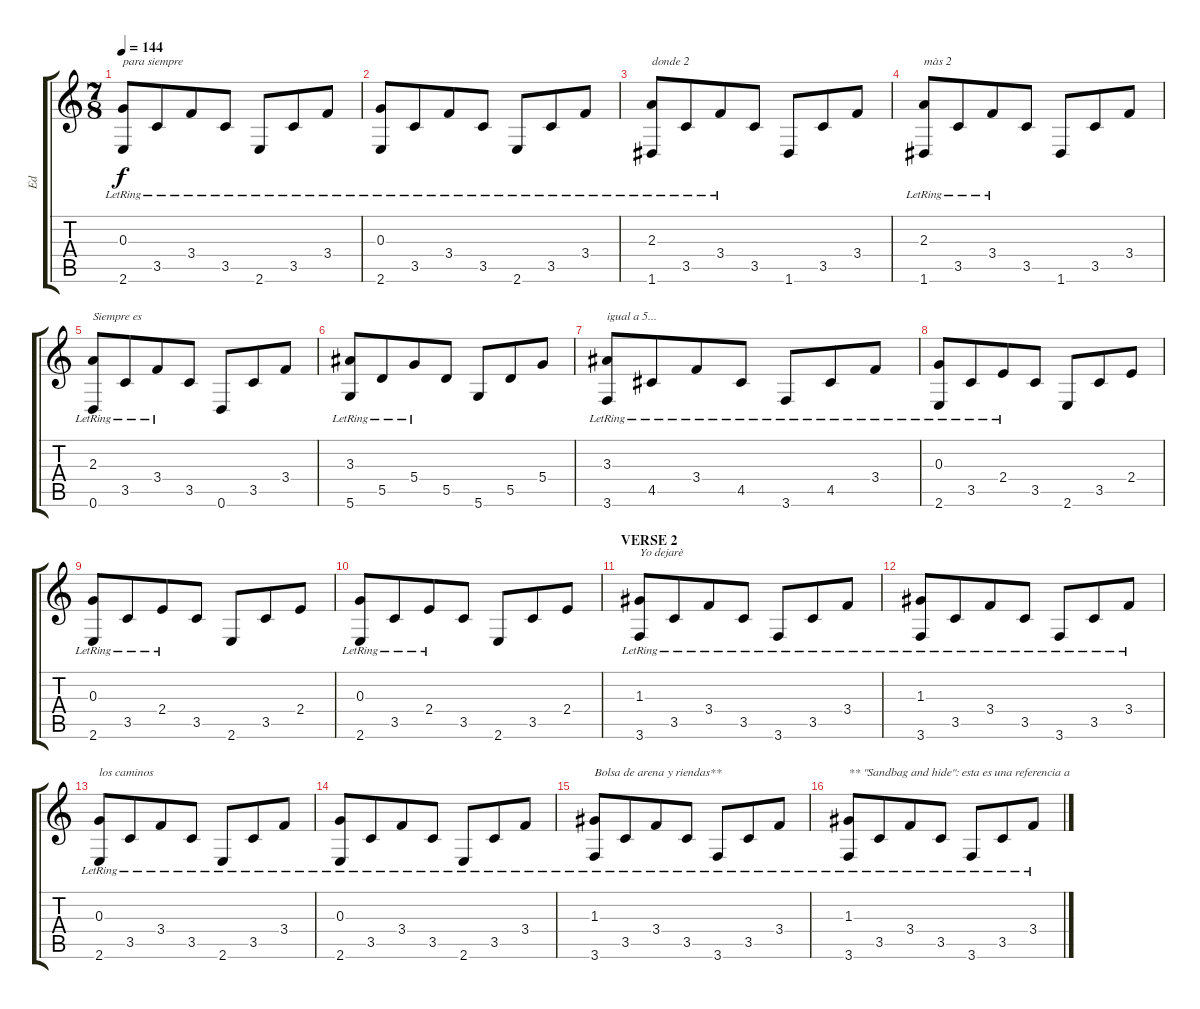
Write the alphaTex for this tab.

\track ("Ed" "Ed") {instrument electricguitarjazz}
\staff {score tabs}
\tuning (E4 B3 G3 D3 A2 D2) {hide}
\ts (7 8)
\tempo 144
\clef g2
\ks c
(0.3{lr} 2.6{lr}).8{txt "para siempre" dy f} 3.5{lr}.8 3.4{lr}.8 3.5{lr}.8 2.6{lr}.8 3.5{lr}.8 3.4{lr}.8 |
(0.3{lr} 2.6{lr}).8 3.5{lr}.8 3.4{lr}.8 3.5{lr}.8 2.6{lr}.8 3.5{lr}.8 3.4{lr}.8 |
(2.3{lr} 1.6{lr}).8{txt "donde 2"} 3.5{lr}.8 3.4{lr}.8 3.5.8 1.6.8 3.5.8 3.4.8 |
(2.3{lr} 1.6{lr}).8{txt "màs 2"} 3.5{lr}.8 3.4{lr}.8 3.5.8 1.6.8 3.5.8 3.4.8 |
(2.3{lr} 0.6{lr}).8{txt "Siempre es"} 3.5{lr}.8 3.4{lr}.8 3.5.8 0.6.8 3.5.8 3.4.8 |
(3.3{lr} 5.6{lr}).8 5.5{lr}.8 5.4{lr}.8 5.5.8 5.6.8 5.5.8 5.4.8 |
(3.3{lr} 3.6{lr}).8{txt "igual a 5..."} 4.5{lr}.8 3.4{lr}.8 4.5{lr}.8 3.6{lr}.8 4.5{lr}.8 3.4{lr}.8 |
(0.3{lr} 2.6{lr}).8 3.5{lr}.8 2.4{lr}.8 3.5.8 2.6.8 3.5.8 2.4.8 |
(0.3{lr} 2.6{lr}).8 3.5{lr}.8 2.4{lr}.8 3.5.8 2.6.8 3.5.8 2.4.8 |
(0.3{lr} 2.6{lr}).8 3.5{lr}.8 2.4{lr}.8 3.5.8 2.6.8 3.5.8 2.4.8 |
\section ("" "VERSE 2")
(1.3{lr} 3.6{lr}).8{txt "Yo dejarè "} 3.5{lr}.8 3.4{lr}.8 3.5{lr}.8 3.6{lr}.8 3.5{lr}.8 3.4{lr}.8 |
(1.3{lr} 3.6{lr}).8 3.5{lr}.8 3.4{lr}.8 3.5{lr}.8 3.6{lr}.8 3.5{lr}.8 3.4{lr}.8 |
(0.3{lr} 2.6{lr}).8{txt "los caminos"} 3.5{lr}.8 3.4{lr}.8 3.5{lr}.8 2.6{lr}.8 3.5{lr}.8 3.4{lr}.8 |
(0.3{lr} 2.6{lr}).8 3.5{lr}.8 3.4{lr}.8 3.5{lr}.8 2.6{lr}.8 3.5{lr}.8 3.4{lr}.8 |
(1.3{lr} 3.6{lr}).8{txt "Bolsa de arena y riendas**"} 3.5{lr}.8 3.4{lr}.8 3.5{lr}.8 3.6{lr}.8 3.5{lr}.8 3.4{lr}.8 |
(1.3{lr} 3.6{lr}).8{txt "** \"Sandbag and hide\": esta es una referencia a "} 3.5{lr}.8 3.4{lr}.8 3.5{lr}.8 3.6{lr}.8 3.5{lr}.8 3.4{lr}.8
